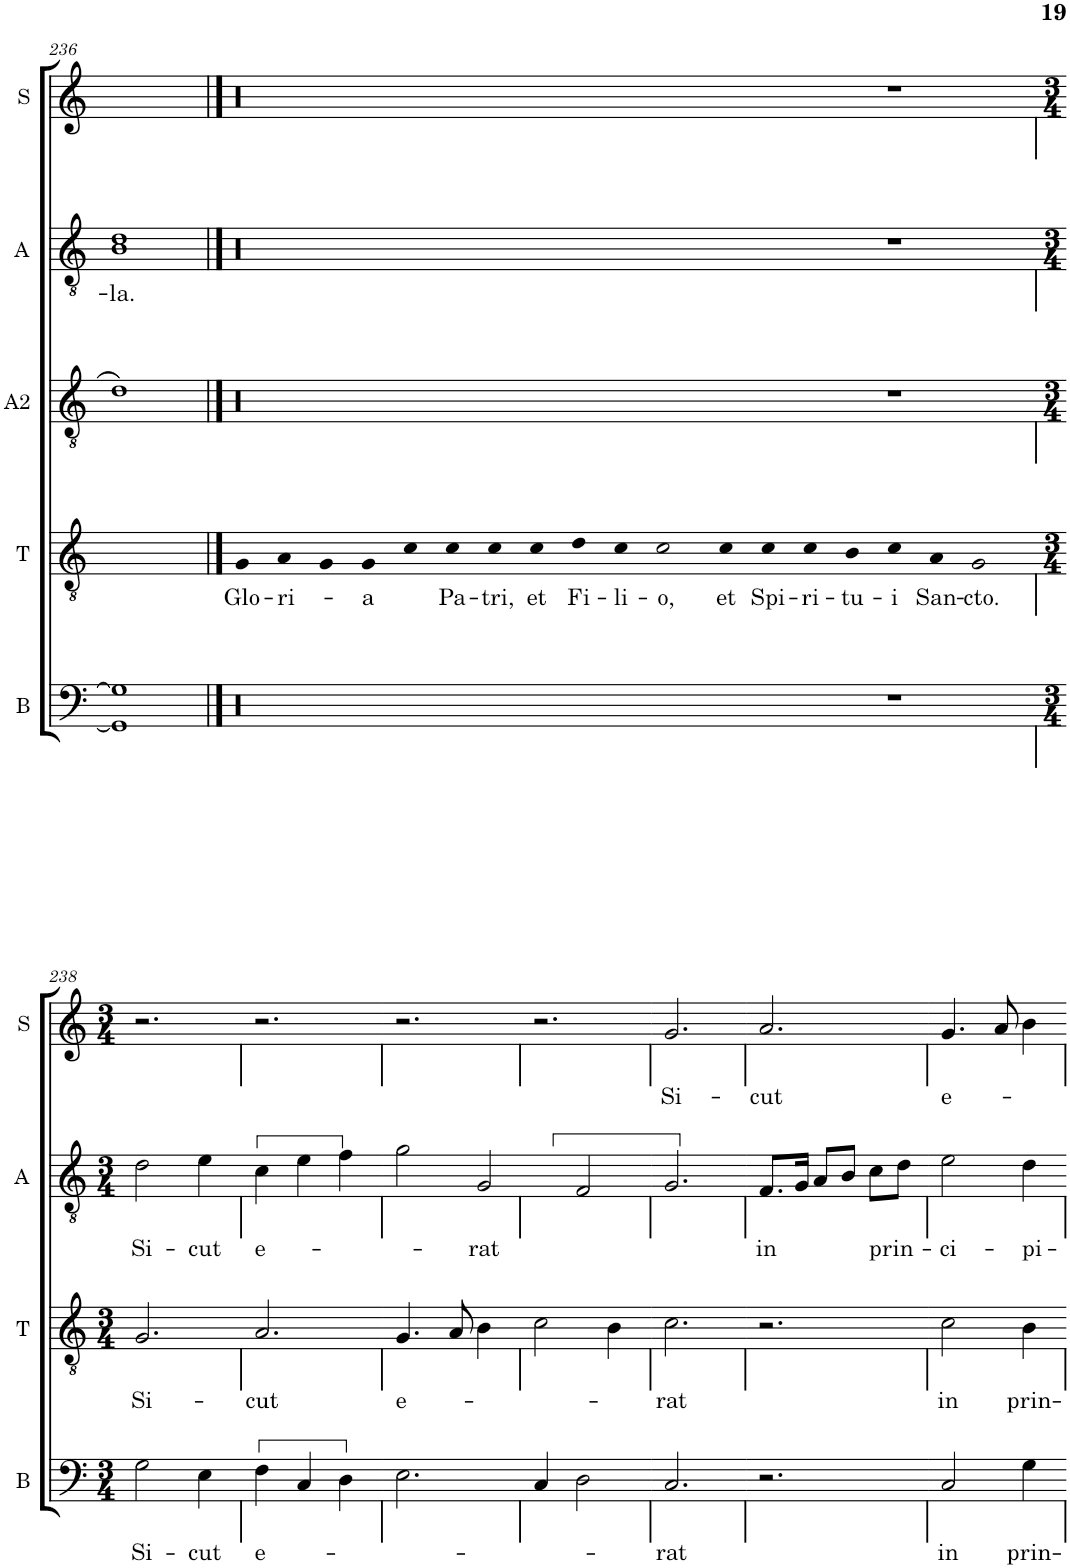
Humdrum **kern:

**kern	**text	**kern	**text	**kern	**kern	**text	**kern	**text
*part5	*part5	*part4	*part4	*part3	*part2	*part2	*part1	*part1
*staff5	*staff5	*staff4	*staff4	*staff3	*staff2	*staff2	*staff1	*staff1
*I"B	*	*I"T	*	*I"A2	*I"A	*	*I"S	*
*I'B	*	*I'T	*	*I'A2	*I'A	*	*I'S	*
!!LO:PB:g=z
*clefF4	*	*clefGv2	*	*clefGv2	*clefGv2	*	*clefG2	*
*k[]	*	*k[]	*	*k[]	*k[]	*	*k[]	*
*M2/2	*	*M2/2	*	*M2/2	*M2/2	*	*M2/2	*
*met(c|)	*	*met(c|)	*	*met(c|)	*met(c|)	*	*met(c|)	*
=236	=236	=236	=236	=236	=236	=236	=236	=236
!	!	!	!	!	!	!LO:LY:b	!	!
1GG] 1G]	.	1G]	.	1d	1B 1d	-la.	1g]	.
==237	==237	==237	==237	==237	==237	==237	==237	==237
!	!	!	!LO:LY:b	!	!	!	!	!
1r	.	4G	Glo-	1r	1r	.	1r	.
!	!	!	!LO:LY:b	!	!	!	!	!
.	.	4A	-ri-	.	.	.	.	.
.	.	4G	.	.	.	.	.	.
!	!	!	!LO:LY:b	!	!	!	!	!
.	.	4G	-a	.	.	.	.	.
0.ryy	.	4c	.	0.ryy	0.ryy	.	0.ryy	.
!	!	!	!LO:LY:b	!	!	!	!	!
.	.	4c	Pa-	.	.	.	.	.
!	!	!	!LO:LY:b	!	!	!	!	!
.	.	4c	-tri,	.	.	.	.	.
!	!	!	!LO:LY:b	!	!	!	!	!
.	.	4c	et	.	.	.	.	.
!	!	!	!LO:LY:b	!	!	!	!	!
.	.	4d	Fi-	.	.	.	.	.
!	!	!	!LO:LY:b	!	!	!	!	!
.	.	4c	-li-	.	.	.	.	.
!	!	!	!LO:LY:b	!	!	!	!	!
.	.	2c	-o,	.	.	.	.	.
!	!	!	!LO:LY:b	!	!	!	!	!
.	.	4c	et	.	.	.	.	.
!	!	!	!LO:LY:b	!	!	!	!	!
.	.	4c	Spi-	.	.	.	.	.
!	!	!	!LO:LY:b	!	!	!	!	!
.	.	4c	-ri-	.	.	.	.	.
!	!	!	!LO:LY:b	!	!	!	!	!
.	.	4B	-tu-	.	.	.	.	.
!	!	!	!LO:LY:b	!	!	!	!	!
1r	.	4c	-i	1r	1r	.	1r	.
!	!	!	!LO:LY:b	!	!	!	!	!
.	.	4A	San-	.	.	.	.	.
!	!	!	!LO:LY:b	!	!	!	!	!
.	.	2G	-cto.	.	.	.	.	.
!!LO:LB:g=z
=238	=238	=238	=238	=238	=238	=238	=238	=238
*M3/4	*	*M3/4	*	*M3/4	*M3/4	*	*M3/4	*
!	!LO:LY:b	!	!LO:LY:b	!	!	!LO:LY:b	!	!
2G\	Si-	2.G/	Si-	2.r	2d\	Si-	2.r	.
2.r	.	.	.	.	2.r	.	.	.
.	.	2.ryy	.	2.r	.	.	2.r	.
!	!LO:LY:b	!	!	!	!	!LO:LY:b	!	!
4E\	cut	.	.	.	4e\	-cut	.	.
=239	=239	=239	=239	=239	=239	=239	=239	=239
!	!LO:LY:b	!	!LO:LY:b	!	!	!LO:LY:b	!	!
4F\	e-	2.A/	-cut	2.r	4c\	e-	2.r	.
2.r	.	.	.	.	2.r	.	.	.
.	.	2.ryy	.	2.r	.	.	2.r	.
4C/	.	.	.	.	4e\	.	.	.
4D\	.	.	.	.	4f\	.	.	.
=240	=240	=240	=240	=240	=240	=240	=240	=240
!	!	!	!LO:LY:b	!	!	!	!	!
2.E\	.	4.G/	e-	2.r	2g\	.	2.r	.
.	.	8A/	.	.	.	.	.	.
.	.	4B\	.	.	2.r	.	.	.
2.r	.	2.ryy	.	2.r	.	.	2.r	.
!	!	!	!	!	!	!LO:LY:b	!	!
.	.	.	.	.	[4G/	-rat	.	.
=241	=241	=241	=241	=241	=241	=241	=241	=241
4C/	.	2c\	.	2.r	4G/]	.	2.r	.
2.r	.	.	.	.	2.r	.	.	.
.	.	4B\	.	.	.	.	.	.
.	.	2.ryy	.	2.r	.	.	2.r	.
2D\	.	.	.	.	2F/	.	.	.
=242	=242	=242	=242	=242	=242	=242	=242	=242
!	!LO:LY:b	!	!LO:LY:b	!	!	!	!	!LO:LY:b
2.C/	-rat	2.c\	-rat	2.r	2.G/	.	2.g/	Si-
=243	=243	=243	=243	=243	=243	=243	=243	=243
!	!	!	!	!	!	!LO:LY:b	!	!LO:LY:b
2.r	.	2.r	.	2.r	8.F/L	in	2.a/	-cut
.	.	.	.	.	16G/Jk	.	.	.
.	.	.	.	.	8A/L	.	.	.
.	.	.	.	.	8B/J	.	.	.
!	!	!	!	!	!	!LO:LY:b	!	!
.	.	.	.	.	8c\L	prin-	.	.
.	.	.	.	.	8d\J	.	.	.
=244	=244	=244	=244	=244	=244	=244	=244	=244
!	!LO:LY:b	!	!LO:LY:b	!	!	!LO:LY:b	!	!LO:LY:b
2C/	in	2c\	in	2.r	2e\	-ci-	4.g/	e-
.	.	.	.	.	.	.	8a/	.
!	!LO:LY:b	!	!LO:LY:b	!	!	!LO:LY:b	!	!
4G\	prin-	4B\	prin-	.	4d\	-pi-	4b\	.
=	=	=	=	=	=	=	=	=
*-	*-	*-	*-	*-	*-	*-	*-	*-
